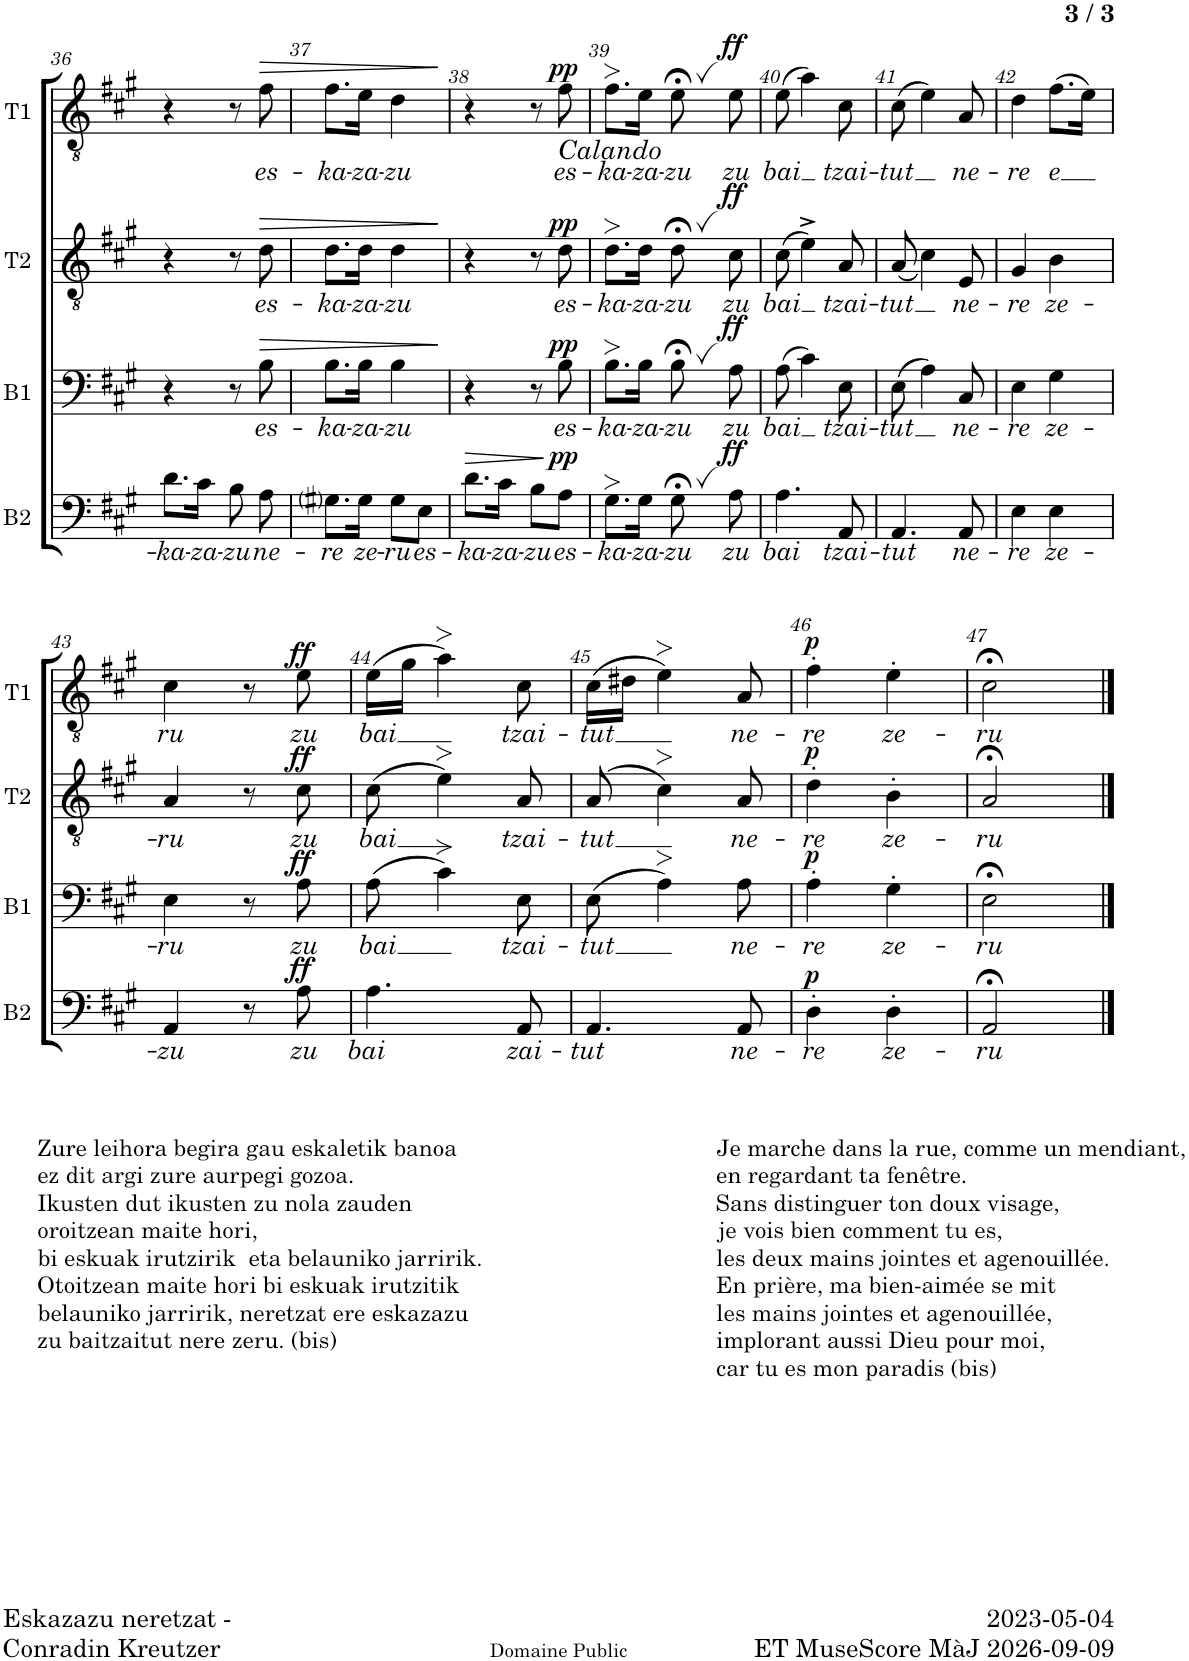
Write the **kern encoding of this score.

**kern	**text	**dynam	**kern	**text	**dynam	**kern	**text	**dynam	**kern	**text	**dynam
*part4	*part4	*part4	*part3	*part3	*part3	*part2	*part2	*part2	*part1	*part1	*part1
*staff4	*staff4	*staff4	*staff3	*staff3	*staff3	*staff2	*staff2	*staff2	*staff1	*staff1	*staff1
*I"Basse	*	*	*I"Baryton	*	*	*I"Ténor 2	*	*	*I"Ténor 1	*	*
*I'B2	*	*	*I'B1	*	*	*I'T2	*	*	*I'T1	*	*
!!LO:PB:g=z
*clefF4	*	*	*clefF4	*	*	*clefGv2	*	*	*clefGv2	*	*
*k[f#c#g#]	*	*	*k[f#c#g#]	*	*	*k[f#c#g#]	*	*	*k[f#c#g#]	*	*
*M2/4	*	*	*M2/4	*	*	*M2/4	*	*	*M2/4	*	*
=36	=36	=36	=36	=36	=36	=36	=36	=36	=36	=36	=36
!	!LO:LY:b	!	!	!	!	!	!	!	!	!	!
8.d\L	-ka-	.	4r	.	.	4r	.	.	4r	.	.
!	!LO:LY:b	!	!	!	!	!	!	!	!	!	!
16c#\Jk	-za-	.	.	.	.	.	.	.	.	.	.
!	!LO:LY:b	!	!	!	!	!	!	!	!	!	!
8B\	-zu	.	8r	.	.	8r	.	.	8r	.	.
!	!LO:LY:b	!	!	!LO:LY:b	!LO:HP:b	!	!LO:LY:b	!LO:HP:b	!	!LO:LY:b	!LO:HP:b
8A\	ne-	.	8B\	es-	>	8d\	es-	>	8f#\	es-	>
=37	=37	=37	=37	=37	=37	=37	=37	=37	=37	=37	=37
!	!LO:LY:b	!	!	!LO:LY:b	!	!	!LO:LY:b	!	!	!LO:LY:b	!
8.G#i\L	-re	.	8.B\L	-ka-	.	8.d\L	-ka-	.	8.f#\L	-ka-	.
!	!LO:LY:b	!	!	!LO:LY:b	!	!	!LO:LY:b	!	!	!LO:LY:b	!
16G#\Jk	ze-	.	16B\Jk	-za-	.	16d\Jk	-za-	.	16e\Jk	-za-	.
!	!LO:LY:b	!	!	!LO:LY:b	!	!	!LO:LY:b	!	!	!LO:LY:b	!
8G#\L	-ru	.	4B\	-zu	.	4d\	-zu	.	4d\	-zu	.
!	!LO:LY:b	!	!	!	!	!	!	!	!	!	!
8E\J	es-	.	.	.	.	.	.	.	.	.	.
.	.	.	.	.	]	.	.	]	.	.	]
=38	=38	=38	=38	=38	=38	=38	=38	=38	=38	=38	=38
!	!LO:LY:b	!LO:HP:b	!	!	!	!	!	!	!	!	!
8.d\L	-ka-	>	4r	.	.	4r	.	.	4r	.	.
!	!LO:LY:b	!	!	!	!	!	!	!	!	!	!
16c#\Jk	-za-	.	.	.	.	.	.	.	.	.	.
!	!LO:LY:b	!	!	!	!	!	!	!	!	!	!
8B\L	-zu	.	8r	.	.	8r	.	.	8r	.	.
!	!LO:LY:b	!LO:DY:n=1:a	!	!LO:LY:b	!LO:DY:a	!	!LO:LY:b	!LO:DY:a	!	!LO:LY:b	!LO:DY:a
8A\J	-es-	] pp	8B\	es-	pp	8d\	es-	pp	8f#\	es-	pp
=39	=39	=39	=39	=39	=39	=39	=39	=39	=39	=39	=39
!	!	!	!	!	!	!	!	!	!LO:TX:b:i:t=Calando	!	!
!	!LO:LY:b	!	!	!LO:LY:b	!	!	!LO:LY:b	!	!	!LO:LY:b	!
8.G#>\L	-ka-	.	8.B>\L	-ka-	.	8.d>\L	-ka-	.	8.f#>\L	-ka-	.
!	!LO:LY:b	!	!	!LO:LY:b	!	!	!LO:LY:b	!	!	!LO:LY:b	!
16G#\Jk	-za-	.	16B\Jk	-za-	.	16d\Jk	-za-	.	16e\Jk	-za-	.
!	!LO:LY:b	!	!	!LO:LY:b	!	!	!LO:LY:b	!	!	!LO:LY:b	!
8G#;<,\	-zu	.	8B;<,\	-zu	.	8d;<,\	-zu	.	8e;<,\	-zu	.
!	!LO:LY:b	!LO:DY:a	!	!LO:LY:b	!LO:DY:a	!	!LO:LY:b	!LO:DY:a	!	!LO:LY:b	!LO:DY:a
8A\	zu	ff	8A\	zu	ff	8c#\	zu	ff	8e\	zu	ff
=40	=40	=40	=40	=40	=40	=40	=40	=40	=40	=40	=40
!	!LO:LY:b	!	!	!LO:LY:b	!	!	!LO:LY:b	!	!	!LO:LY:b	!
4.A\	bai	.	(8A\	bai	.	(8c#\	bai	.	(8e\	bai	.
.	.	.	4c#\)	.	.	4e^\)	.	.	4a\)	.	.
!	!LO:LY:b	!	!	!LO:LY:b	!	!	!LO:LY:b	!	!	!LO:LY:b	!
8AA/	tzai-	.	8E\	tzai-	.	8A/	tzai-	.	8c#\	tzai-	.
=41	=41	=41	=41	=41	=41	=41	=41	=41	=41	=41	=41
!	!LO:LY:b	!	!	!LO:LY:b	!	!	!LO:LY:b	!	!	!LO:LY:b	!
4.AA/	-tut	.	(>8E\	-tut	.	(<8A/	-tut	.	(8c#\	-tut	.
.	.	.	4A\)	.	.	4c#\)	.	.	4e\)	.	.
!	!LO:LY:b	!	!	!LO:LY:b	!	!	!LO:LY:b	!	!	!LO:LY:b	!
8AA/	ne-	.	8C#/	ne-	.	8E/	ne-	.	8A/	ne-	.
=42	=42	=42	=42	=42	=42	=42	=42	=42	=42	=42	=42
!	!LO:LY:b	!	!	!LO:LY:b	!	!	!LO:LY:b	!	!	!LO:LY:b	!
4E\	-re	.	4E\	-re	.	4G#/	-re	.	4d\	-re	.
!	!LO:LY:b	!	!	!LO:LY:b	!	!	!LO:LY:b	!	!	!LO:LY:b	!
4E\	ze-	.	4G#\	ze-	.	4B\	ze-	.	(8.f#\L	e	.
.	.	.	.	.	.	.	.	.	16e\Jk)	.	.
!!LO:LB:g=z
=43	=43	=43	=43	=43	=43	=43	=43	=43	=43	=43	=43
!	!LO:LY:b	!	!	!LO:LY:b	!	!	!LO:LY:b	!	!	!LO:LY:b	!
4AA/	-zu	.	4E\	-ru	.	4A/	-ru	.	4c#\	ru	.
8r	.	.	8r	.	.	8r	.	.	8r	.	.
!	!LO:LY:b	!LO:DY:a	!	!LO:LY:b	!LO:DY:a	!	!LO:LY:b	!LO:DY:a	!	!LO:LY:b	!LO:DY:a
8A\	zu	ff	8A\	zu	ff	8c#\	zu	ff	8e\	zu	ff
=44	=44	=44	=44	=44	=44	=44	=44	=44	=44	=44	=44
!	!LO:LY:b	!	!	!LO:LY:b	!	!	!LO:LY:b	!	!	!LO:LY:b	!
4.A\	bai	.	(8A\	bai	.	(8c#\	bai	.	(16e\LL	bai	.
.	.	.	.	.	.	.	.	.	16g#\JJ	.	.
.	.	.	4c#>\)	.	.	4e>\)	.	.	4a>\)	.	.
!	!LO:LY:b	!	!	!LO:LY:b	!	!	!LO:LY:b	!	!	!LO:LY:b	!
8AA/	zai-	.	8E\	tzai-	.	8A/	tzai-	.	8c#\	tzai-	.
=45	=45	=45	=45	=45	=45	=45	=45	=45	=45	=45	=45
!	!LO:LY:b	!	!	!LO:LY:b	!	!	!LO:LY:b	!	!	!LO:LY:b	!
4.AA/	-tut	.	(8E\	-tut	.	(8A/	-tut	.	(16c#\LL	-tut	.
.	.	.	.	.	.	.	.	.	16d#X\JJ	.	.
.	.	.	4A>\)	.	.	4c#>\)	.	.	4e>\)	.	.
!	!LO:LY:b	!	!	!LO:LY:b	!	!	!LO:LY:b	!	!	!LO:LY:b	!
8AA/	ne-	.	8A\	ne-	.	8A/	ne-	.	8A/	ne-	.
=46	=46	=46	=46	=46	=46	=46	=46	=46	=46	=46	=46
!	!LO:LY:b	!LO:DY:a	!	!LO:LY:b	!LO:DY:a	!	!LO:LY:b	!LO:DY:a	!	!LO:LY:b	!LO:DY:a
4D'\	-re	p	4A'\	-re	p	4d'\	-re	p	4f#'\	-re	p
!	!LO:LY:b	!	!	!LO:LY:b	!	!	!LO:LY:b	!	!	!LO:LY:b	!
4D'\	ze-	.	4G#'\	ze-	.	4B'\	ze-	.	4e'\	ze-	.
=47	=47	=47	=47	=47	=47	=47	=47	=47	=47	=47	=47
!	!LO:LY:b	!	!	!LO:LY:b	!	!	!LO:LY:b	!	!	!LO:LY:b	!
2AA;</	-ru	.	2E;<\	-ru	.	2A;</	-ru	.	2c#;<\	-ru	.
==	==	==	==	==	==	==	==	==	==	==	==
*-	*-	*-	*-	*-	*-	*-	*-	*-	*-	*-	*-
